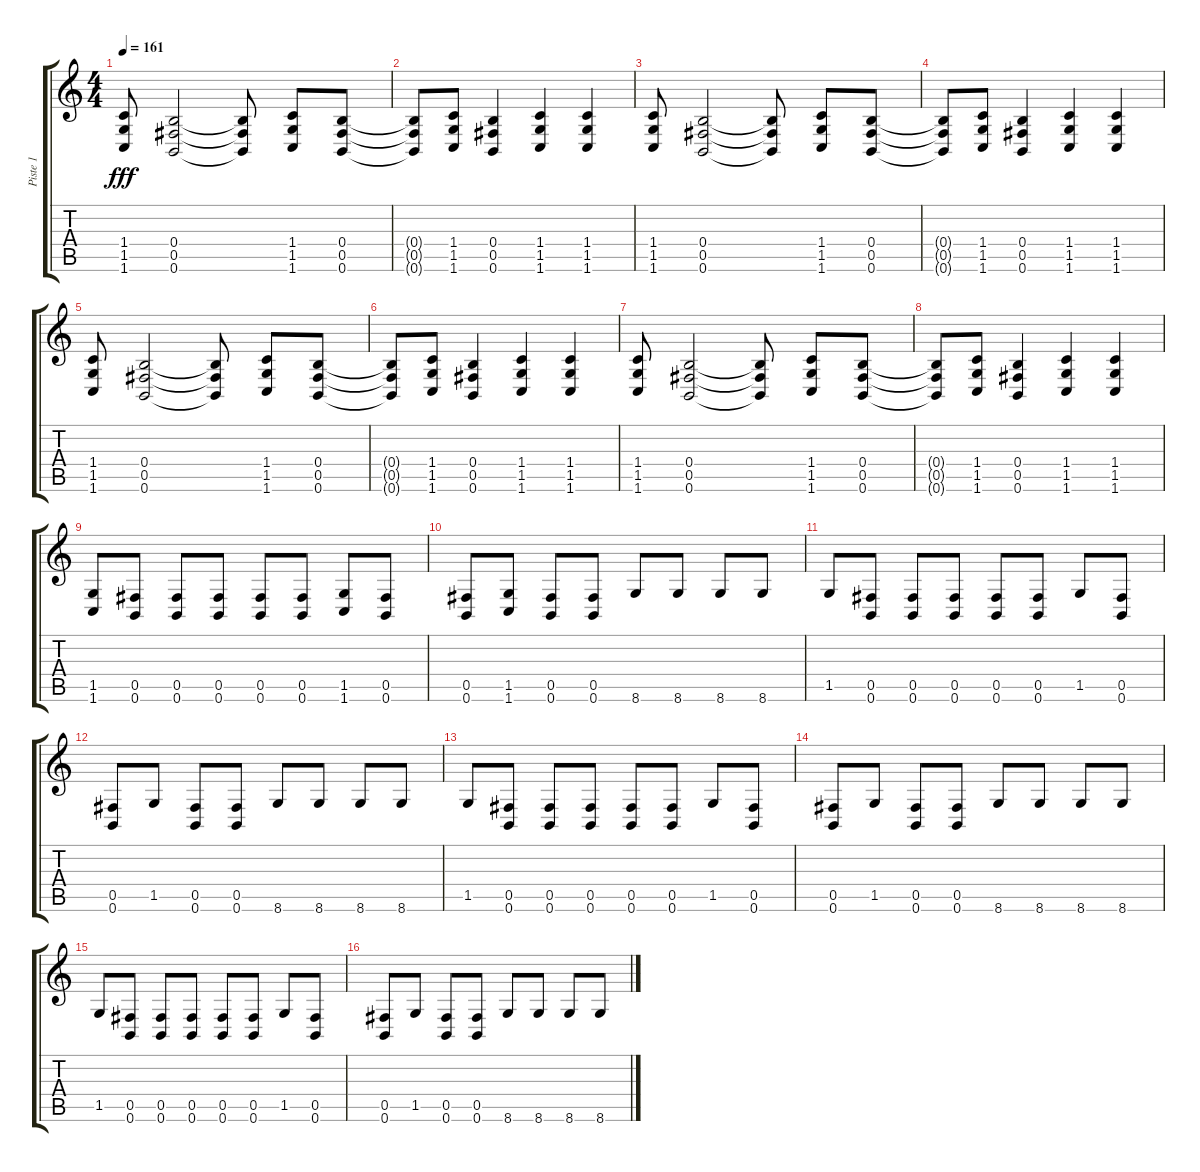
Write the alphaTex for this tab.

\track ("Piste 1" "Piste 1") {instrument distortionguitar}
\staff {score tabs}
\tuning (Db4 Ab3 E3 B2 Gb2 B1) {hide}
\ts (4 4)
\tempo 161
\clef g2
\ks c
(1.4 1.5 1.6).8{dy fff} (0.4 0.5 0.6).2 (0.4{t} 0.5{t} 0.6{t}).8 (1.4 1.5 1.6).8 (0.4 0.5 0.6).8 |
(0.4{t} 0.5{t} 0.6{t}).8 (1.4 1.5 1.6).8 (0.4 0.5 0.6).4 (1.4 1.5 1.6).4 (1.4 1.5 1.6).4 |
(1.4 1.5 1.6).8 (0.4 0.5 0.6).2 (0.4{t} 0.5{t} 0.6{t}).8 (1.4 1.5 1.6).8 (0.4 0.5 0.6).8 |
(0.4{t} 0.5{t} 0.6{t}).8 (1.4 1.5 1.6).8 (0.4 0.5 0.6).4 (1.4 1.5 1.6).4 (1.4 1.5 1.6).4 |
(1.4 1.5 1.6).8 (0.4 0.5 0.6).2 (0.4{t} 0.5{t} 0.6{t}).8 (1.4 1.5 1.6).8 (0.4 0.5 0.6).8 |
(0.4{t} 0.5{t} 0.6{t}).8 (1.4 1.5 1.6).8 (0.4 0.5 0.6).4 (1.4 1.5 1.6).4 (1.4 1.5 1.6).4 |
(1.4 1.5 1.6).8 (0.4 0.5 0.6).2 (0.4{t} 0.5{t} 0.6{t}).8 (1.4 1.5 1.6).8 (0.4 0.5 0.6).8 |
(0.4{t} 0.5{t} 0.6{t}).8 (1.4 1.5 1.6).8 (0.4 0.5 0.6).4 (1.4 1.5 1.6).4 (1.4 1.5 1.6).4 |
(1.5 1.6).8 (0.5 0.6).8 (0.5 0.6).8 (0.5 0.6).8 (0.5 0.6).8 (0.5 0.6).8 (1.5 1.6).8 (0.5 0.6).8 |
(0.5 0.6).8 (1.5 1.6).8 (0.5 0.6).8 (0.5 0.6).8 8.6.8 8.6.8 8.6.8 8.6.8 |
1.5.8 (0.5 0.6).8 (0.5 0.6).8 (0.5 0.6).8 (0.5 0.6).8 (0.5 0.6).8 1.5.8 (0.5 0.6).8 |
(0.5 0.6).8 1.5.8 (0.5 0.6).8 (0.5 0.6).8 8.6.8 8.6.8 8.6.8 8.6.8 |
1.5.8 (0.5 0.6).8 (0.5 0.6).8 (0.5 0.6).8 (0.5 0.6).8 (0.5 0.6).8 1.5.8 (0.5 0.6).8 |
(0.5 0.6).8 1.5.8 (0.5 0.6).8 (0.5 0.6).8 8.6.8 8.6.8 8.6.8 8.6.8 |
1.5.8 (0.5 0.6).8 (0.5 0.6).8 (0.5 0.6).8 (0.5 0.6).8 (0.5 0.6).8 1.5.8 (0.5 0.6).8 |
(0.5 0.6).8 1.5.8 (0.5 0.6).8 (0.5 0.6).8 8.6.8 8.6.8 8.6.8 8.6.8
